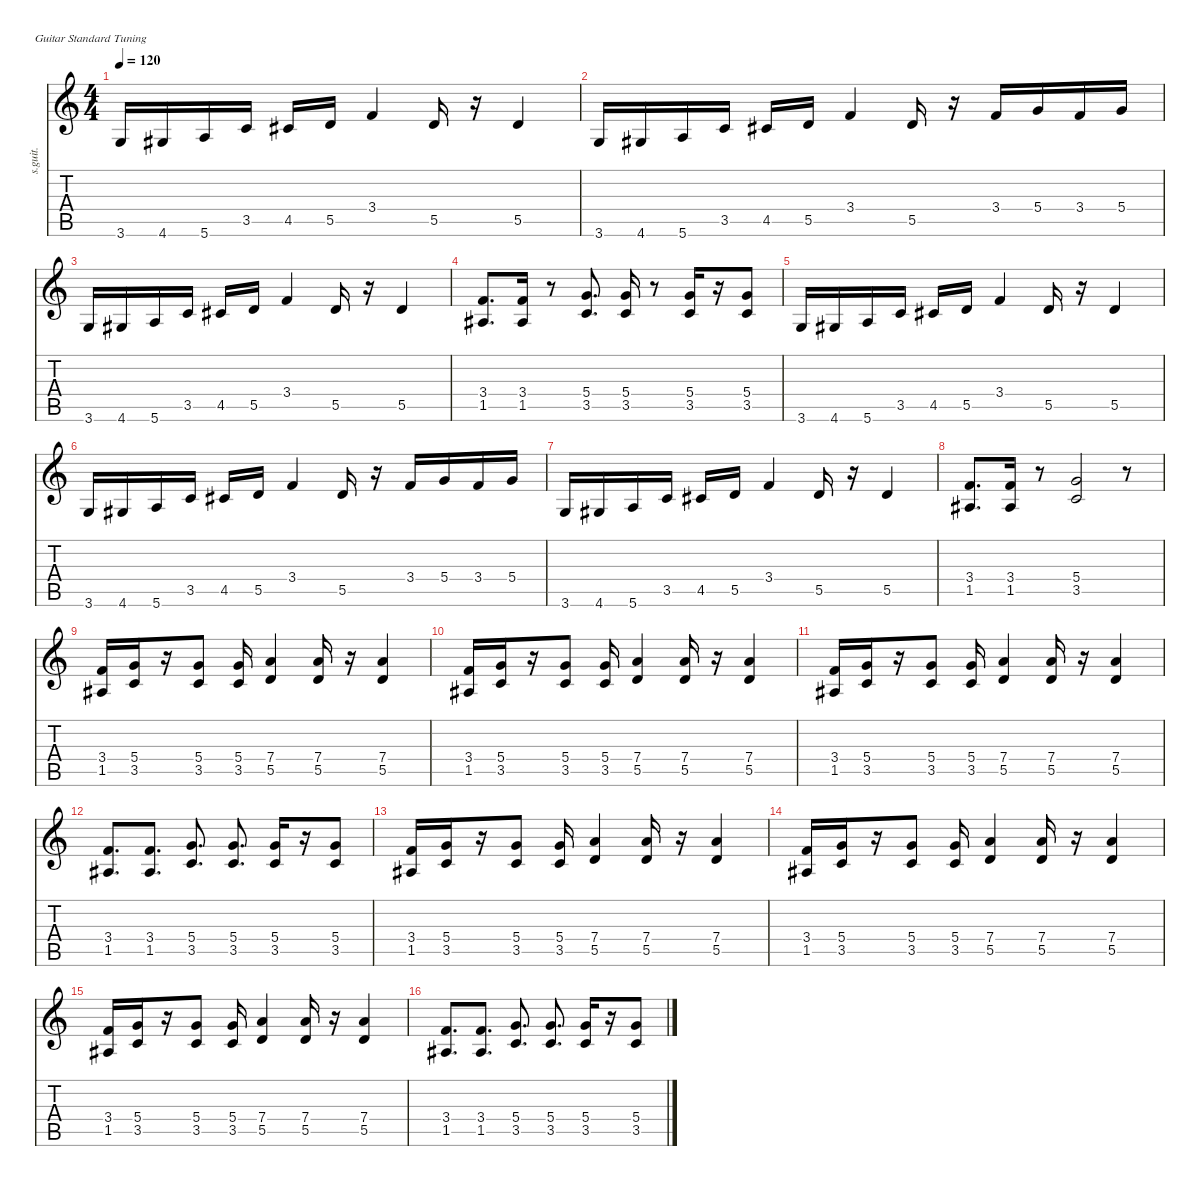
\defaultSystemsLayout 4
\hideDynamics
\bracketExtendMode nobrackets
\otherSystemsTrackNameOrientation horizontal
\track ("Steel Guitar" "s.guit.") {instrument acousticguitarsteel}
\staff {score tabs}
\tuning (E4 B3 G3 D3 A2 E2)
\ts (4 4)
\tempo 120
\clef g2
\ks c
3.6.16{dy mf instrument acousticguitarsteel beam Up} 4.6{acc #}.16{beam Up} 5.6.16{beam Up} 3.5.16{beam Up} 4.5{acc #}.16{beam Up} 5.5.16{beam Up} 3.4.4{beam Up} 5.5.16{beam Up} r.16{beam Up} 5.5.4{beam Up} |
3.6.16{beam Up} 4.6{acc #}.16{beam Up} 5.6.16{beam Up} 3.5.16{beam Up} 4.5{acc #}.16{beam Up} 5.5.16{beam Up} 3.4.4{beam Up} 5.5.16{beam Up} r.16{beam Up} 3.4.16{beam Up} 5.4.16{beam Up} 3.4.16{beam Up} 5.4.16{beam Up} |
3.6.16{beam Up} 4.6{acc #}.16{beam Up} 5.6.16{beam Up} 3.5.16{beam Up} 4.5{acc #}.16{beam Up} 5.5.16{beam Up} 3.4.4{beam Up} 5.5.16{beam Up} r.16{beam Up} 5.5.4{beam Up} |
(1.5{acc #} 3.4).8{d beam Up} (1.5{acc #} 3.4).16{beam Up} r.8{beam Up} (3.5 5.4).8{d beam Up} (5.4 3.5).16{beam Up} r.8{beam Up} (3.5 5.4).16{beam Up} r.16{beam Up} (5.4 3.5).8{beam Up} |
3.6.16{beam Up} 4.6{acc #}.16{beam Up} 5.6.16{beam Up} 3.5.16{beam Up} 4.5{acc #}.16{beam Up} 5.5.16{beam Up} 3.4.4{beam Up} 5.5.16{beam Up} r.16{beam Up} 5.5.4{beam Up} |
3.6.16{beam Up} 4.6{acc #}.16{beam Up} 5.6.16{beam Up} 3.5.16{beam Up} 4.5{acc #}.16{beam Up} 5.5.16{beam Up} 3.4.4{beam Up} 5.5.16{beam Up} r.16{beam Up} 3.4.16{beam Up} 5.4.16{beam Up} 3.4.16{beam Up} 5.4.16{beam Up} |
3.6.16{beam Up} 4.6{acc #}.16{beam Up} 5.6.16{beam Up} 3.5.16{beam Up} 4.5{acc #}.16{beam Up} 5.5.16{beam Up} 3.4.4{beam Up} 5.5.16{beam Up} r.16{beam Up} 5.5.4{beam Up} |
(1.5{acc #} 3.4).8{d beam Up} (1.5{acc #} 3.4).16{beam Up} r.8{beam Up} (3.5 5.4).2{beam Up} r.8{beam Up} |
(1.5{acc #} 3.4).16{beam Up} (5.4 3.5).16{beam Up} r.16{beam Up} (5.4 3.5).8{beam Up} (5.4 3.5).16{beam Up} (5.5 7.4).4{beam Up} (5.5 7.4).16{beam Up} r.16{beam Up} (5.5 7.4).4{beam Up} |
(1.5{acc #} 3.4).16{beam Up} (5.4 3.5).16{beam Up} r.16{beam Up} (5.4 3.5).8{beam Up} (5.4 3.5).16{beam Up} (5.5 7.4).4{beam Up} (5.5 7.4).16{beam Up} r.16{beam Up} (5.5 7.4).4{beam Up} |
(1.5{acc #} 3.4).16{beam Up} (5.4 3.5).16{beam Up} r.16{beam Up} (5.4 3.5).8{beam Up} (5.4 3.5).16{beam Up} (5.5 7.4).4{beam Up} (5.5 7.4).16{beam Up} r.16{beam Up} (5.5 7.4).4{beam Up} |
(1.5{acc #} 3.4).8{d beam Up} (1.5{acc #} 3.4).8{d beam Up} (3.5 5.4).8{d beam Up} (3.5 5.4).8{d beam Up} (3.5 5.4).16{beam Up} r.16{beam Up} (5.4 3.5).8{beam Up} |
(1.5{acc #} 3.4).16{beam Up} (5.4 3.5).16{beam Up} r.16{beam Up} (5.4 3.5).8{beam Up} (5.4 3.5).16{beam Up} (5.5 7.4).4{beam Up} (5.5 7.4).16{beam Up} r.16{beam Up} (5.5 7.4).4{beam Up} |
(1.5{acc #} 3.4).16{beam Up} (5.4 3.5).16{beam Up} r.16{beam Up} (5.4 3.5).8{beam Up} (5.4 3.5).16{beam Up} (5.5 7.4).4{beam Up} (5.5 7.4).16{beam Up} r.16{beam Up} (5.5 7.4).4{beam Up} |
(1.5{acc #} 3.4).16{beam Up} (5.4 3.5).16{beam Up} r.16{beam Up} (5.4 3.5).8{beam Up} (5.4 3.5).16{beam Up} (5.5 7.4).4{beam Up} (5.5 7.4).16{beam Up} r.16{beam Up} (5.5 7.4).4{beam Up} |
(1.5{acc #} 3.4).8{d beam Up} (1.5{acc #} 3.4).8{d beam Up} (3.5 5.4).8{d beam Up} (3.5 5.4).8{d beam Up} (3.5 5.4).16{beam Up} r.16{beam Up} (5.4 3.5).8{beam Up}
